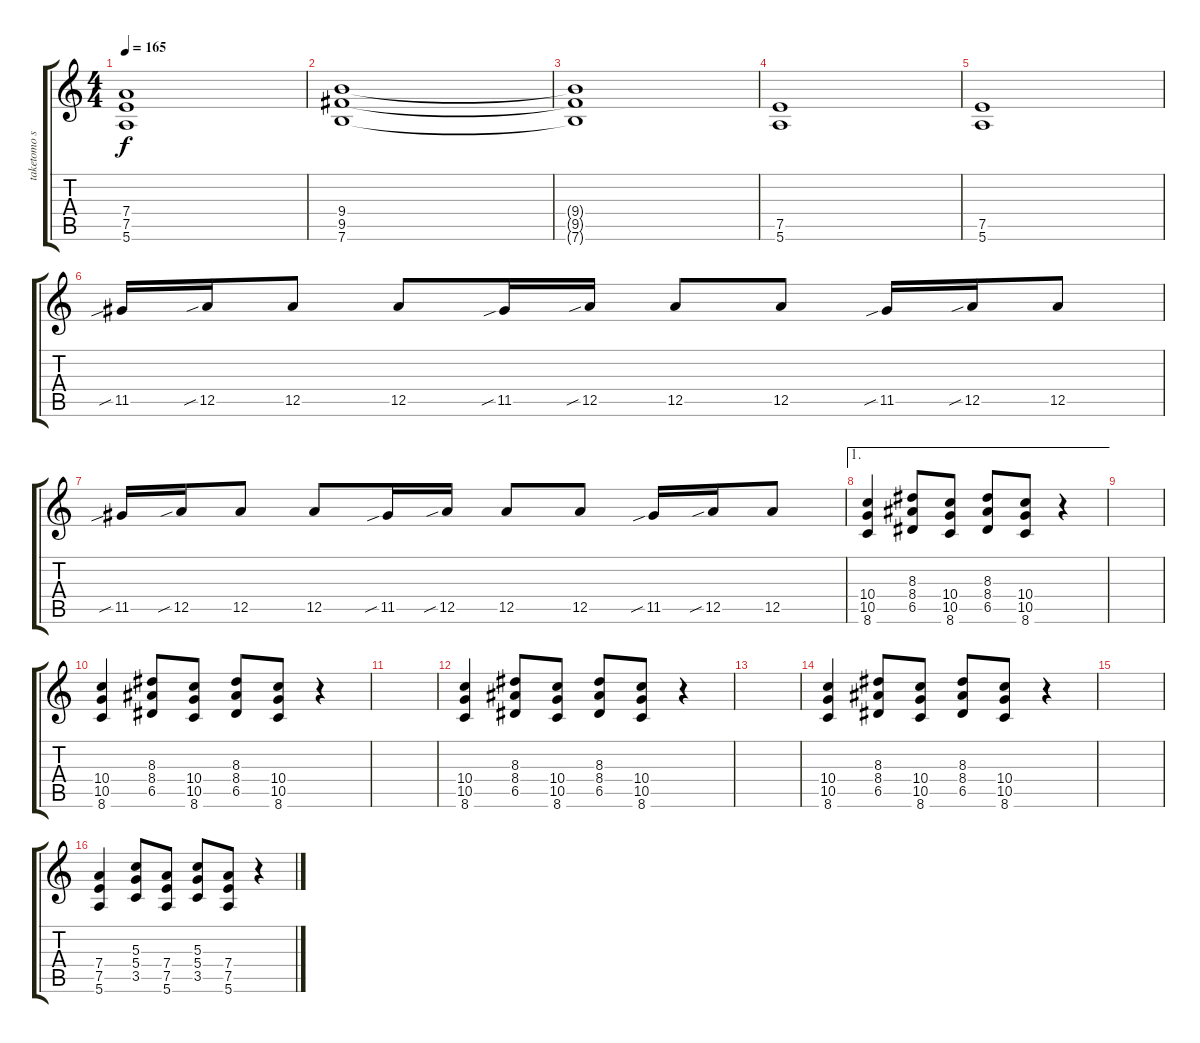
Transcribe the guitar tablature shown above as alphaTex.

\track ("taketomo sakashita" "taketomo s") {instrument distortionguitar}
\staff {score tabs}
\tuning (E4 B3 G3 D3 A2 E2) {hide}
\ts (4 4)
\tempo 165
\clef g2
\ks c
(7.4{t} 7.5{t} 5.6{t}).1{dy f} |
(9.4 9.5 7.6).1 |
(9.4{t} 9.5{t} 7.6{t}).1 |
(7.5 5.6).1{volume 6} |
(7.5 5.6).1{volume 8} |
11.5{sib}.16 12.5{sib}.16{volume 5} 12.5.8 12.5.8 11.5{sib}.16{volume 8} 12.5{sib}.16 12.5.8 12.5.8 11.5{sib}.16 12.5{sib}.16 12.5.8 |
11.5{sib}.16 12.5{sib}.16{volume 5} 12.5.8 12.5.8 11.5{sib}.16 12.5{sib}.16 12.5.8 12.5.8 11.5{sib}.16 12.5{sib}.16 12.5.8 |
\ae 1
(10.4 10.5 8.6).4{volume 15} (8.3 8.4 6.5).8 (10.4 10.5 8.6).8 (8.3 8.4 6.5).8 (10.4 10.5 8.6).8 r.4 |
|
(10.4 10.5 8.6).4 (8.3 8.4 6.5).8 (10.4 10.5 8.6).8 (8.3 8.4 6.5).8 (10.4 10.5 8.6).8 r.4 |
|
(10.4 10.5 8.6).4 (8.3 8.4 6.5).8 (10.4 10.5 8.6).8 (8.3 8.4 6.5).8 (10.4 10.5 8.6).8 r.4 |
|
(10.4 10.5 8.6).4 (8.3 8.4 6.5).8 (10.4 10.5 8.6).8 (8.3 8.4 6.5).8 (10.4 10.5 8.6).8 r.4 |
|
(7.4 7.5 5.6).4 (5.3 5.4 3.5).8 (7.4 7.5 5.6).8 (5.3 5.4 3.5).8 (7.4 7.5 5.6).8 r.4
